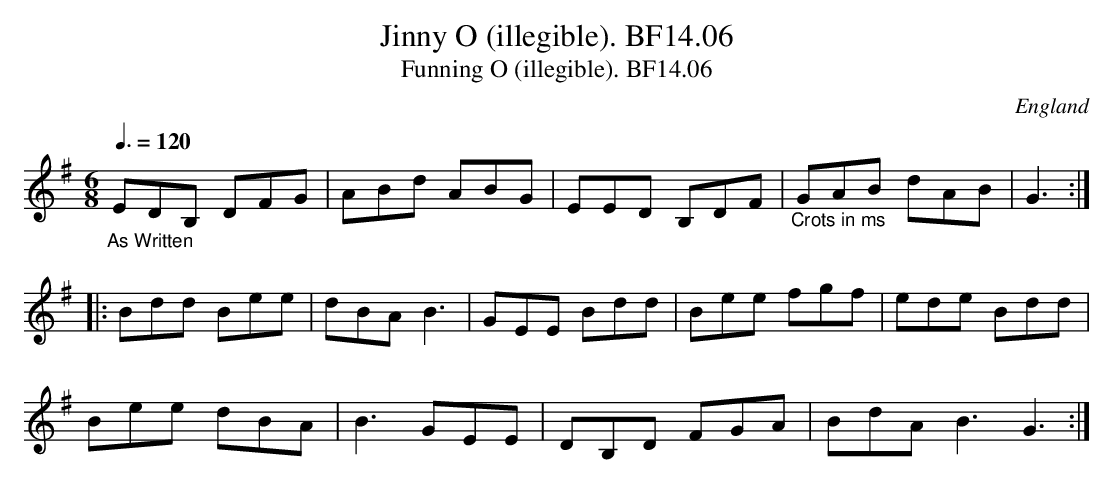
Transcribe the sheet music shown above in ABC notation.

X:1
T:Jinny O (illegible). BF14.06
T:Funning O (illegible). BF14.06
L:1/8
M:6/8
O:England
Q:3/8=120
K:G major
"_As Written"EDB, DFG|ABd ABG|EED B,DF|"_Crots in ms"GAB dAB|G3:|!
|:Bdd Bee|dBA B3|GEE Bdd|Bee fgf|ede Bdd|!
Bee dBA|B3GEE|DB,D FGA|BdA  B3G3:|
